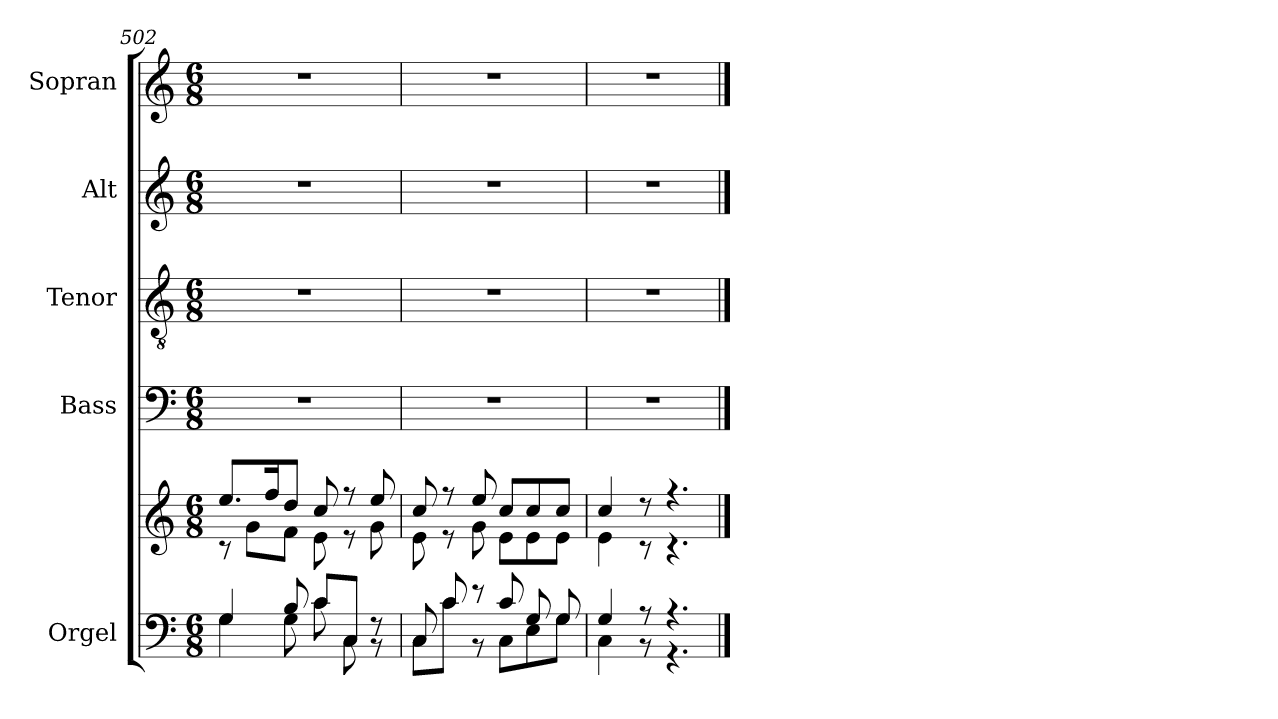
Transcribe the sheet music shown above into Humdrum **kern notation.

**kern	**kern	**kern	**kern	**kern	**kern
*part5	*part5	*part4	*part3	*part2	*part1
*staff6	*staff5	*staff4	*staff3	*staff2	*staff1
*I"Orgel	*	*I"Bass	*I"Tenor	*I"Alt	*I"Sopran
*I'Org.	*	*I'B	*I'T	*I'A	*I'S
*clefF4	*clefG2	*clefF4	*clefGv2	*clefG2	*clefG2
*k[]	*k[]	*k[]	*k[]	*k[]	*k[]
*C:	*C:	*C:	*C:	*C:	*C:
*M6/8	*M6/8	*M6/8	*M6/8	*M6/8	*M6/8
=502	=502	=502	=502	=502	=502
*^	*^	*	*	*	*
4G/	4G\	8.ee/L	8rc	2.r	2.r	2.r	2.r
.	.	.	8g\L	.	.	.	.
.	.	16ff/k	.	.	.	.	.
8B/	8G\	8dd/J	8f\J	.	.	.	.
8c/L	8c\	8cc/	8e\	.	.	.	.
8C/J	8C\	8r	8r	.	.	.	.
8r	8r	8ee/	8g\	.	.	.	.
=503	=503	=503	=503	=503	=503	=503	=503
8C/	8C\L	8cc/	8e\	2.r	2.r	2.r	2.r
8c/	8c\J	8r	8r	.	.	.	.
8r	8r	8ee/	8g\	.	.	.	.
8c/	8C\L	8cc/L	8e\L	.	.	.	.
8G/	8E\	8cc/	8e\	.	.	.	.
8G/	8G\J	8cc/J	8e\J	.	.	.	.
=504	=504	=504	=504	=504	=504	=504	=504
4G/	4C\	4cc/	4e\	2.r	2.r	2.r	2.r
8r	8r	8r	8r	.	.	.	.
4.r	4.r	4.r	4.r	.	.	.	.
*v	*v	*	*	*	*	*	*
*	*v	*v	*	*	*	*
==	==	==	==	==	==
*-	*-	*-	*-	*-	*-
